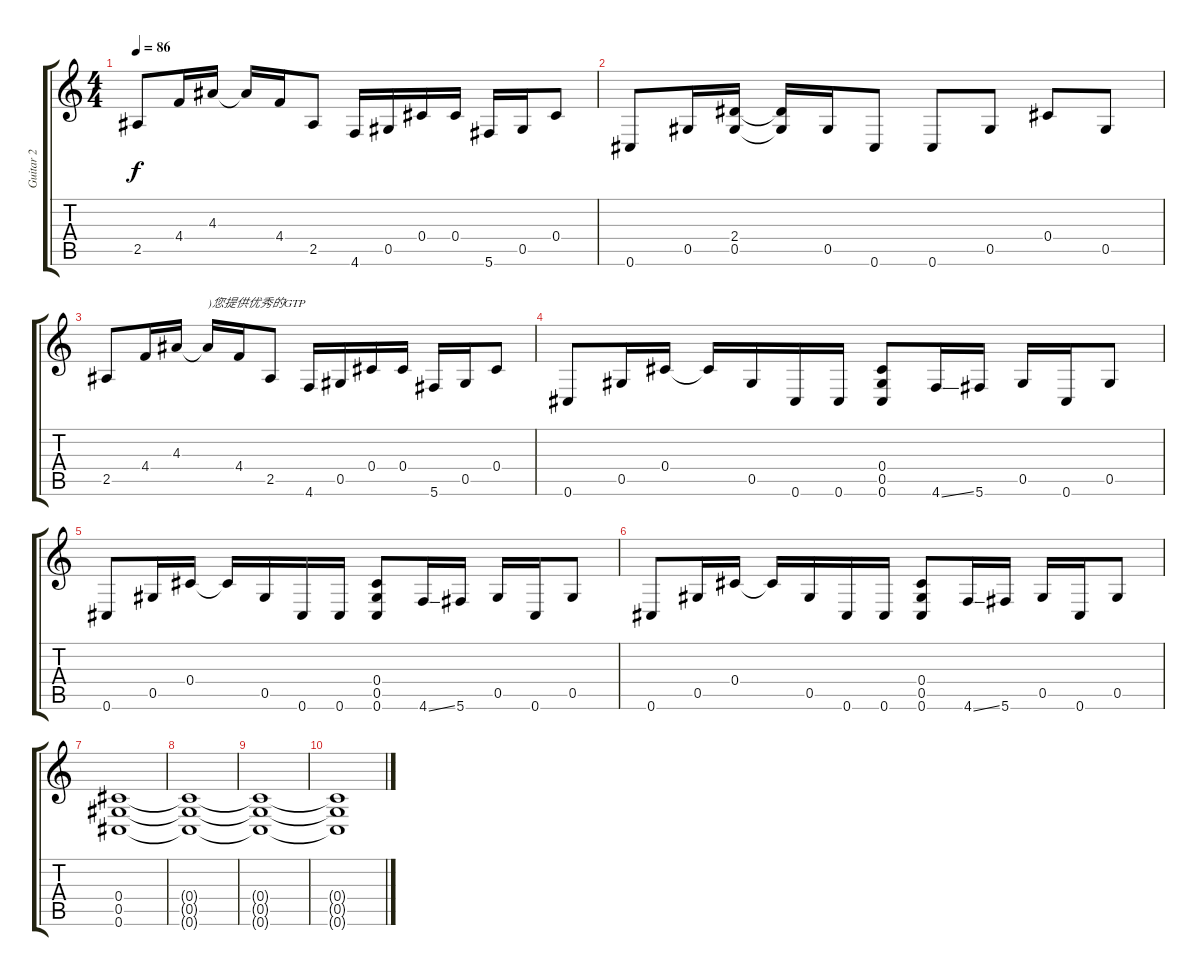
\track ("Guitar 2" "Guitar 2") {instrument distortionguitar}
\staff {score tabs}
\tuning (Eb4 Bb3 Gb3 Db3 Ab2 Db2) {hide}
\ts (4 4)
\tempo 86
\clef g2
\ks c
2.5.8{dy f} 4.4.16 4.3.16 4.3{t}.16 4.4.16 2.5.8 4.6.16 0.5.16 0.4.16 0.4.16 5.6.16 0.5.16 0.4.8 |
0.6.8 0.5.16 (2.4 0.5).16 (2.4{t} 0.5{t}).16 0.5.16 0.6.8 0.6.8 0.5.8 0.4.8 0.5.8 |
2.5.8 4.4.16 4.3.16 4.3{t}.16{txt ")您提供优秀的GTP"} 4.4.16 2.5.8 4.6.16 0.5.16 0.4.16 0.4.16 5.6.16 0.5.16 0.4.8 |
0.6.8 0.5.16 0.4.16 0.4{t}.16 0.5.16 0.6.16 0.6.16 (0.4 0.5 0.6).8 4.6{ss}.16 5.6.16 0.5.16 0.6.16 0.5.8 |
0.6.8 0.5.16 0.4.16 0.4{t}.16 0.5.16 0.6.16 0.6.16 (0.4 0.5 0.6).8 4.6{ss}.16 5.6.16 0.5.16 0.6.16 0.5.8 |
0.6.8 0.5.16 0.4.16 0.4{t}.16 0.5.16 0.6.16 0.6.16 (0.4 0.5 0.6).8 4.6{ss}.16 5.6.16 0.5.16 0.6.16 0.5.8 |
(0.4 0.5 0.6).1 |
(0.4{t} 0.5{t} 0.6{t}).1 |
(0.4{t} 0.5{t} 0.6{t}).1 |
(0.4{t} 0.5{t} 0.6{t}).1
